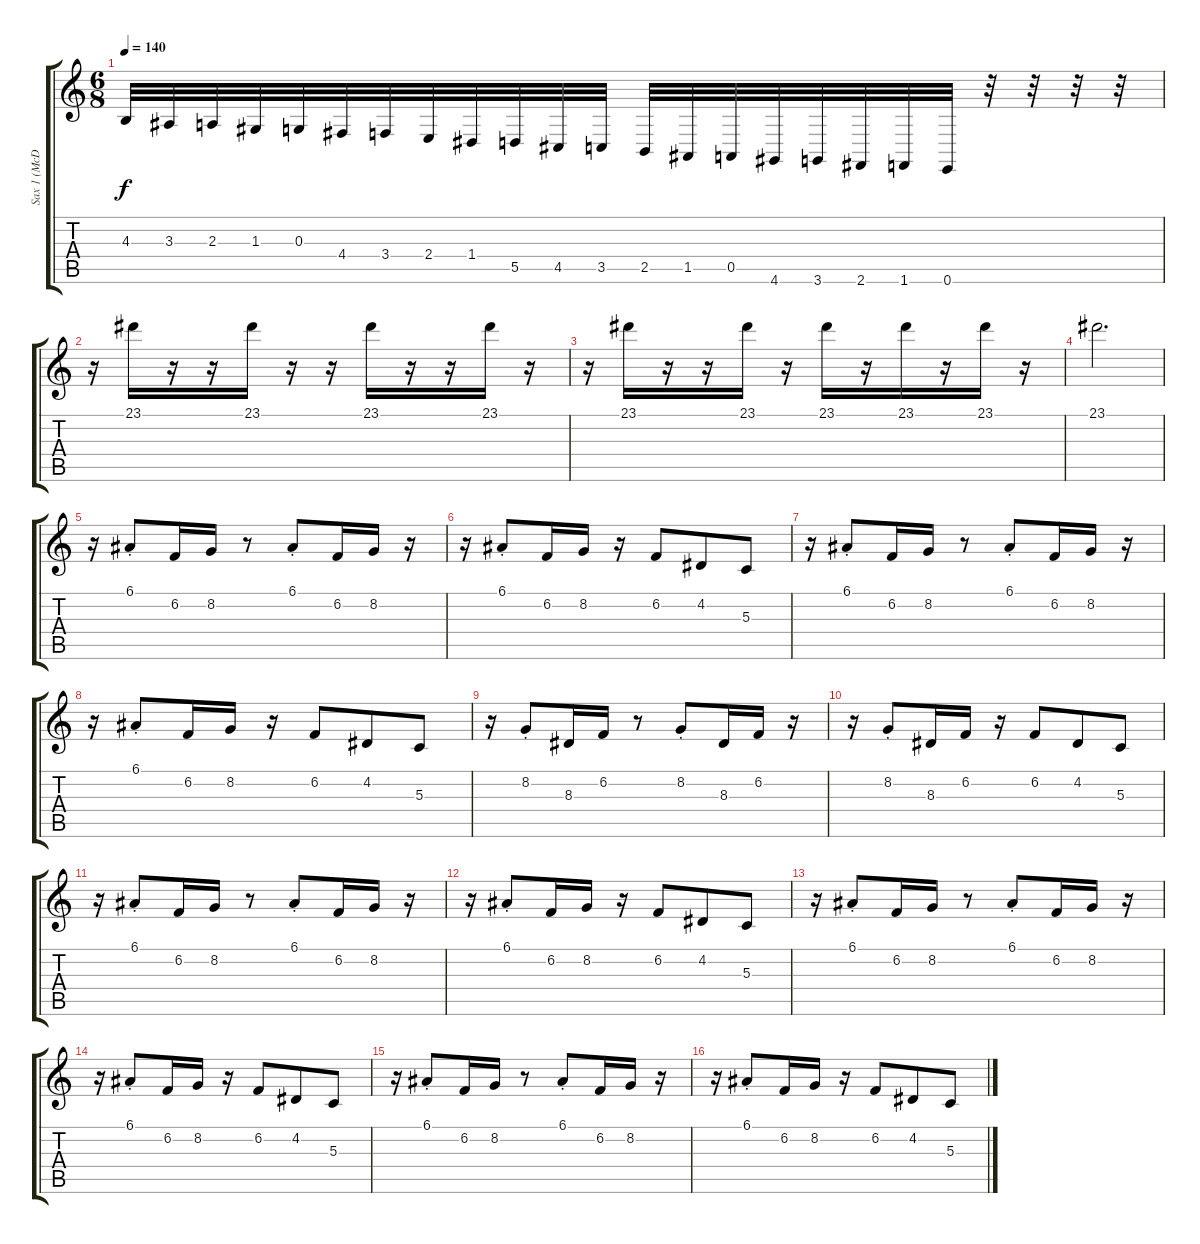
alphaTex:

\track ("Sax 1 (McDonald)" "Sax 1 (McD") {instrument tenorsax}
\staff {score tabs}
\tuning (E4 B3 G3 D3 A2 E2) {hide}
\ts (6 8)
\tempo 140
\clef g2
\ks c
4.3.32{dy f} 3.3.32 2.3.32 1.3.32 0.3.32 4.4.32 3.4.32 2.4.32 1.4.32 5.5.32 4.5.32 3.5.32 2.5.32 1.5.32 0.5.32 4.6.32 3.6.32 2.6.32 1.6.32 0.6.32 r.32 r.32 r.32 r.32 |
r.16 23.1.16 r.16 r.16 23.1.16 r.16 r.16 23.1.16 r.16 r.16 23.1.16 r.16 |
r.16 23.1.16 r.16 r.16 23.1.16 r.16 23.1.16 r.16 23.1.16 r.16 23.1.16 r.16 |
23.1.2{d} |
r.16 6.1{st}.8 6.2.16 8.2.16 r.8 6.1{st}.8 6.2.16 8.2.16 r.16 |
r.16 6.1{st}.8 6.2.16 8.2.16 r.16 6.2.8 4.2.8 5.3.8 |
r.16 6.1{st}.8 6.2.16 8.2.16 r.8 6.1{st}.8 6.2.16 8.2.16 r.16 |
r.16 6.1{st}.8 6.2.16 8.2.16 r.16 6.2.8 4.2.8 5.3.8 |
r.16 8.2{st}.8 8.3.16 6.2.16 r.8 8.2{st}.8 8.3.16 6.2.16 r.16 |
r.16 8.2{st}.8 8.3.16 6.2.16 r.16 6.2.8 4.2.8 5.3.8 |
r.16 6.1{st}.8 6.2.16 8.2.16 r.8 6.1{st}.8 6.2.16 8.2.16 r.16 |
r.16 6.1{st}.8 6.2.16 8.2.16 r.16 6.2.8 4.2.8 5.3.8 |
r.16 6.1{st}.8 6.2.16 8.2.16 r.8 6.1{st}.8 6.2.16 8.2.16 r.16 |
r.16 6.1{st}.8 6.2.16 8.2.16 r.16 6.2.8 4.2.8 5.3.8 |
r.16 6.1{st}.8 6.2.16 8.2.16 r.8 6.1{st}.8 6.2.16 8.2.16 r.16 |
r.16 6.1{st}.8 6.2.16 8.2.16 r.16 6.2.8 4.2.8 5.3.8
